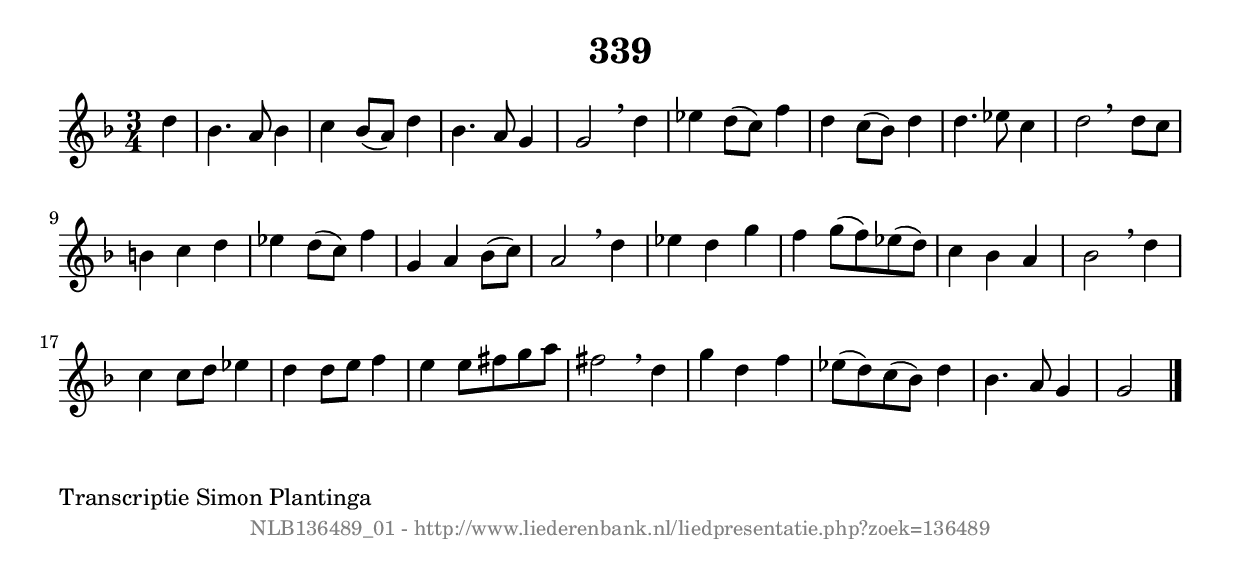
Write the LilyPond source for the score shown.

%
% produced by wce2krn 1.64 (7 June 2014)
%
\version"2.16"
#(append! paper-alist '(("long" . (cons (* 210 mm) (* 2000 mm)))))
#(set-default-paper-size "long")
sb = {\breathe}
mBreak = {\breathe }
bBreak = {\breathe }
x = {\once\override NoteHead #'style = #'cross }
gl=\glissando
itime={\override Staff.TimeSignature #'stencil = ##f }
ficta = {\once\set suggestAccidentals = ##t}
fine = {\once\override Score.RehearsalMark #'self-alignment-X = #1 \mark \markup {\italic{Fine}}}
dc = {\once\override Score.RehearsalMark #'self-alignment-X = #1 \mark \markup {\italic{D.C.}}}
dcf = {\once\override Score.RehearsalMark #'self-alignment-X = #1 \mark \markup {\italic{D.C. al Fine}}}
dcc = {\once\override Score.RehearsalMark #'self-alignment-X = #1 \mark \markup {\italic{D.C. al Coda}}}
ds = {\once\override Score.RehearsalMark #'self-alignment-X = #1 \mark \markup {\italic{D.S.}}}
dsf = {\once\override Score.RehearsalMark #'self-alignment-X = #1 \mark \markup {\italic{D.S. al Fine}}}
dsc = {\once\override Score.RehearsalMark #'self-alignment-X = #1 \mark \markup {\italic{D.S. al Coda}}}
pv = {\set Score.repeatCommands = #'((volta "1"))}
sv = {\set Score.repeatCommands = #'((volta "2"))}
tv = {\set Score.repeatCommands = #'((volta "3"))}
qv = {\set Score.repeatCommands = #'((volta "4"))}
xv = {\set Score.repeatCommands = #'((volta #f))}
\header{ tagline = ""
title = "339"
}
\score {{
\key g \dorian
\relative g'
{
\set melismaBusyProperties = #'()
\partial 32*8
\time 3/4
\tempo 4=120
\override Score.MetronomeMark #'transparent = ##t
\override Score.RehearsalMark #'break-visibility = #(vector #t #t #f)
d'4 | bes4. a8 bes4 | c4 bes8( a8) d4 | bes4. a8 g4 | g2 \sb d'4 | ees4 d8( c8) f4 | d4 c8( bes8) d4 | d4. ees8 c4 | d2 \bar ":|:" \bBreak
d8 c8 | b4 c4 d4 | ees4 d8( c8) f4 | g,4 a4 bes8( c8) | a2 \sb d4 | ees4 d4 g4 | f4 g8( f8) ees8( d8) | c4 bes4 a4 | bes2 \mBreak
d4 | c4 c8 d8 ees4 | d4 d8 e8 f4 | e4 e8 fis8 g8 a8 | fis2 \sb d4 | g4 d4 f4 | ees8( d8) c8( bes8) d4 | bes4. a8 g4 | g2 \bar "|."
 }}
 \midi { }
 \layout {
            indent = 0.0\cm
}
}
\markup { \wordwrap-string #" 
Transcriptie Simon Plantinga
"}
\markup { \vspace #0 } \markup { \with-color #grey \fill-line { \center-column { \smaller "NLB136489_01 - http://www.liederenbank.nl/liedpresentatie.php?zoek=136489" } } }
